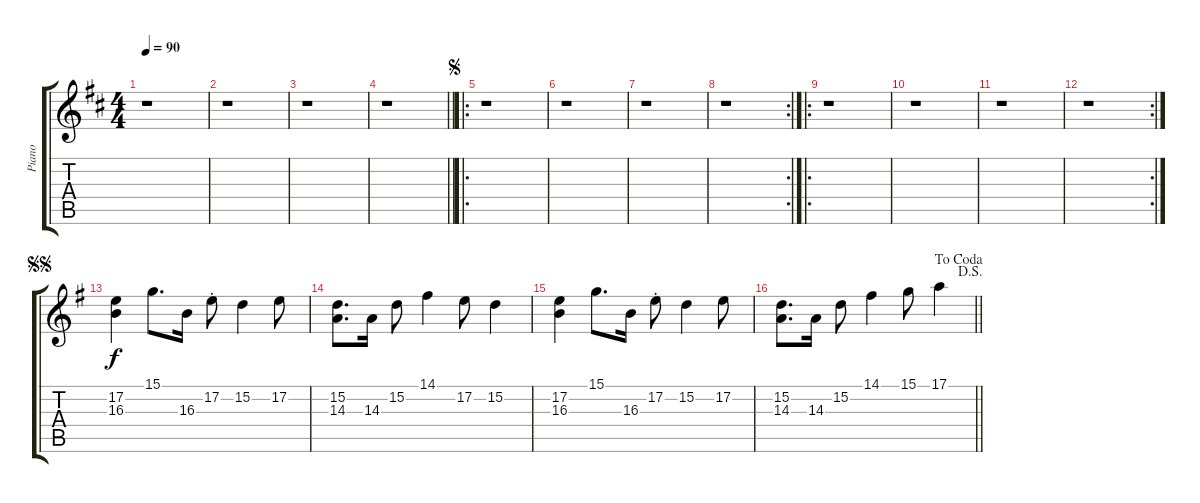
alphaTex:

\track ("Piano" "Piano") {instrument acousticgrandpiano}
\staff {score tabs}
\tuning (E4 B3 G3 D3 A2 E2) {hide}
\ts (4 4)
\tempo 90
\clef g2
\ks d
r.1{dy f instrument acousticgrandpiano} |
r.1 |
r.1 |
\barLineRight lightlight
r.1 |
\ro
\jump segno
r.1 |
r.1 |
r.1 |
\rc 2
r.1 |
\ro
r.1 |
r.1 |
r.1 |
\rc 2
r.1 |
\jump segnosegno
\ks g
(17.2 16.3).4 15.1.8{d} 16.3.16 17.2{st}.8 15.2.4 17.2.8 |
(15.2 14.3).8{d} 14.3.16 15.2.8 14.1.4 17.2.8 15.2.4 |
(17.2 16.3).4 15.1.8{d} 16.3.16 17.2{st}.8 15.2.4 17.2.8 |
\jump dalsegno
\jump dacoda
\barLineRight lightlight
(15.2 14.3).8{d} 14.3.16 15.2.8 14.1.4 15.1.8 17.1.4
